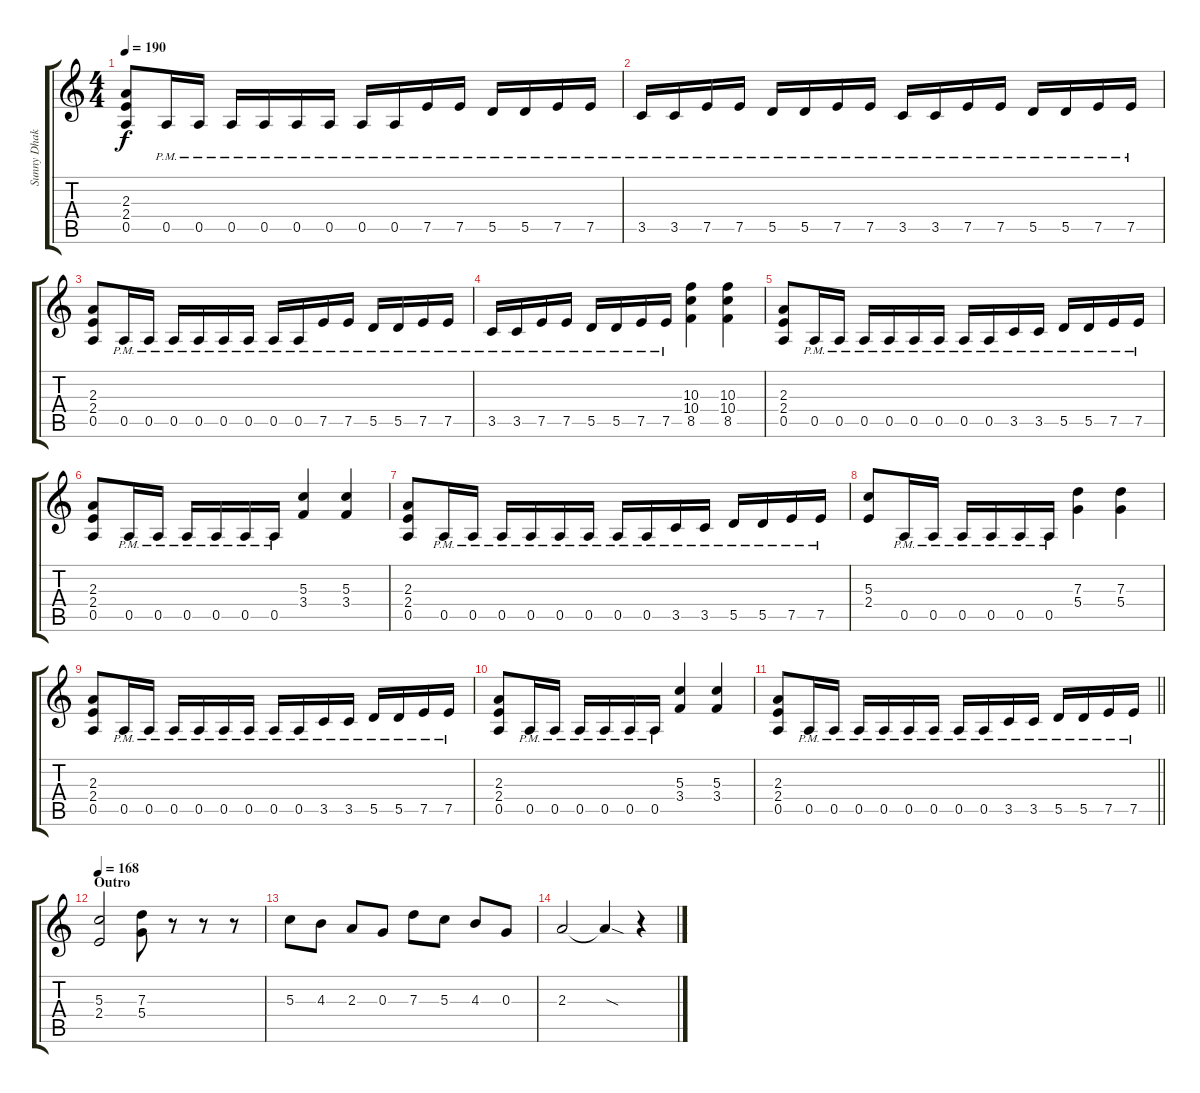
\track ("Sunny Dhak" "Sunny Dhak") {instrument distortionguitar}
\staff {score tabs}
\tuning (E4 B3 G3 D3 A2 E2) {hide}
\ts (4 4)
\tempo 190
\clef g2
\ks c
(2.3 2.4 0.5).8{dy f} 0.5{pm}.16 0.5{pm}.16 0.5{pm}.16 0.5{pm}.16 0.5{pm}.16 0.5{pm}.16 0.5{pm}.16 0.5{pm}.16 7.5{pm}.16 7.5{pm}.16 5.5{pm}.16 5.5{pm}.16 7.5{pm}.16 7.5{pm}.16 |
3.5{pm}.16 3.5{pm}.16 7.5{pm}.16 7.5{pm}.16 5.5{pm}.16 5.5{pm}.16 7.5{pm}.16 7.5{pm}.16 3.5{pm}.16 3.5{pm}.16 7.5{pm}.16 7.5{pm}.16 5.5{pm}.16 5.5{pm}.16 7.5{pm}.16 7.5{pm}.16 |
(2.3 2.4 0.5).8 0.5{pm}.16 0.5{pm}.16 0.5{pm}.16 0.5{pm}.16 0.5{pm}.16 0.5{pm}.16 0.5{pm}.16 0.5{pm}.16 7.5{pm}.16 7.5{pm}.16 5.5{pm}.16 5.5{pm}.16 7.5{pm}.16 7.5{pm}.16 |
3.5{pm}.16 3.5{pm}.16 7.5{pm}.16 7.5{pm}.16 5.5{pm}.16 5.5{pm}.16 7.5{pm}.16 7.5{pm}.16 (10.3 10.4 8.5).4 (10.3 10.4 8.5).4 |
(2.3 2.4 0.5).8 0.5{pm}.16 0.5{pm}.16 0.5{pm}.16 0.5{pm}.16 0.5{pm}.16 0.5{pm}.16 0.5{pm}.16 0.5{pm}.16 3.5{pm}.16 3.5{pm}.16 5.5{pm}.16 5.5{pm}.16 7.5{pm}.16 7.5{pm}.16 |
(2.3 2.4 0.5).8 0.5{pm}.16 0.5{pm}.16 0.5{pm}.16 0.5{pm}.16 0.5{pm}.16 0.5{pm}.16 (5.3 3.4).4 (5.3 3.4).4 |
(2.3 2.4 0.5).8 0.5{pm}.16 0.5{pm}.16 0.5{pm}.16 0.5{pm}.16 0.5{pm}.16 0.5{pm}.16 0.5{pm}.16 0.5{pm}.16 3.5{pm}.16 3.5{pm}.16 5.5{pm}.16 5.5{pm}.16 7.5{pm}.16 7.5{pm}.16 |
(5.3 2.4).8 0.5{pm}.16 0.5{pm}.16 0.5{pm}.16 0.5{pm}.16 0.5{pm}.16 0.5{pm}.16 (7.3 5.4).4 (7.3 5.4).4 |
(2.3 2.4 0.5).8 0.5{pm}.16 0.5{pm}.16 0.5{pm}.16 0.5{pm}.16 0.5{pm}.16 0.5{pm}.16 0.5{pm}.16 0.5{pm}.16 3.5{pm}.16 3.5{pm}.16 5.5{pm}.16 5.5{pm}.16 7.5{pm}.16 7.5{pm}.16 |
(2.3 2.4 0.5).8 0.5{pm}.16 0.5{pm}.16 0.5{pm}.16 0.5{pm}.16 0.5{pm}.16 0.5{pm}.16 (5.3 3.4).4 (5.3 3.4).4 |
\barLineRight lightlight
(2.3 2.4 0.5).8 0.5{pm}.16 0.5{pm}.16 0.5{pm}.16 0.5{pm}.16 0.5{pm}.16 0.5{pm}.16 0.5{pm}.16 0.5{pm}.16 3.5{pm}.16 3.5{pm}.16 5.5{pm}.16 5.5{pm}.16 7.5{pm}.16 7.5{pm}.16 |
\section ("" "Outro")
\tempo 168
(5.3 2.4).2 (7.3 5.4).8 r.8 r.8 r.8 |
5.3.8 4.3.8 2.3.8 0.3.8 7.3.8 5.3.8 4.3.8 0.3.8 |
2.3.2 2.3{sod t}.4 r.4
